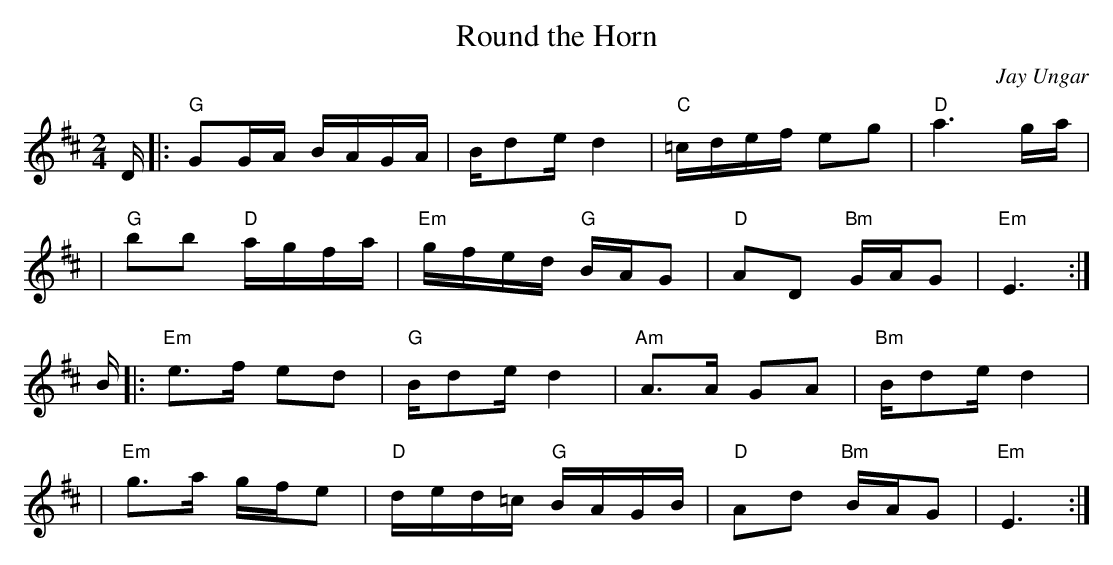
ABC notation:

X:1
T:Round the Horn
C:Jay Ungar
M:2/4
L:1/16
K:Edor
D|:"G"G2GA BAGA|Bd2ed4| "C"=cdef e2g2|"D"a6ga|
| "G"b2b2 "D" agfa| "Em"gfed "G"BAG2| "D"A2D2 "Bm"GAG2| "Em"E6:|
B|: "Em"e3f e2d2| "G"Bd2e d4| "Am"A3A G2A2| "Bm"Bd2e d4|
| "Em"g3a gfe2| "D"ded=c "G"BAGB| "D"A2d2 "Bm"BAG2| "Em"E6:|
